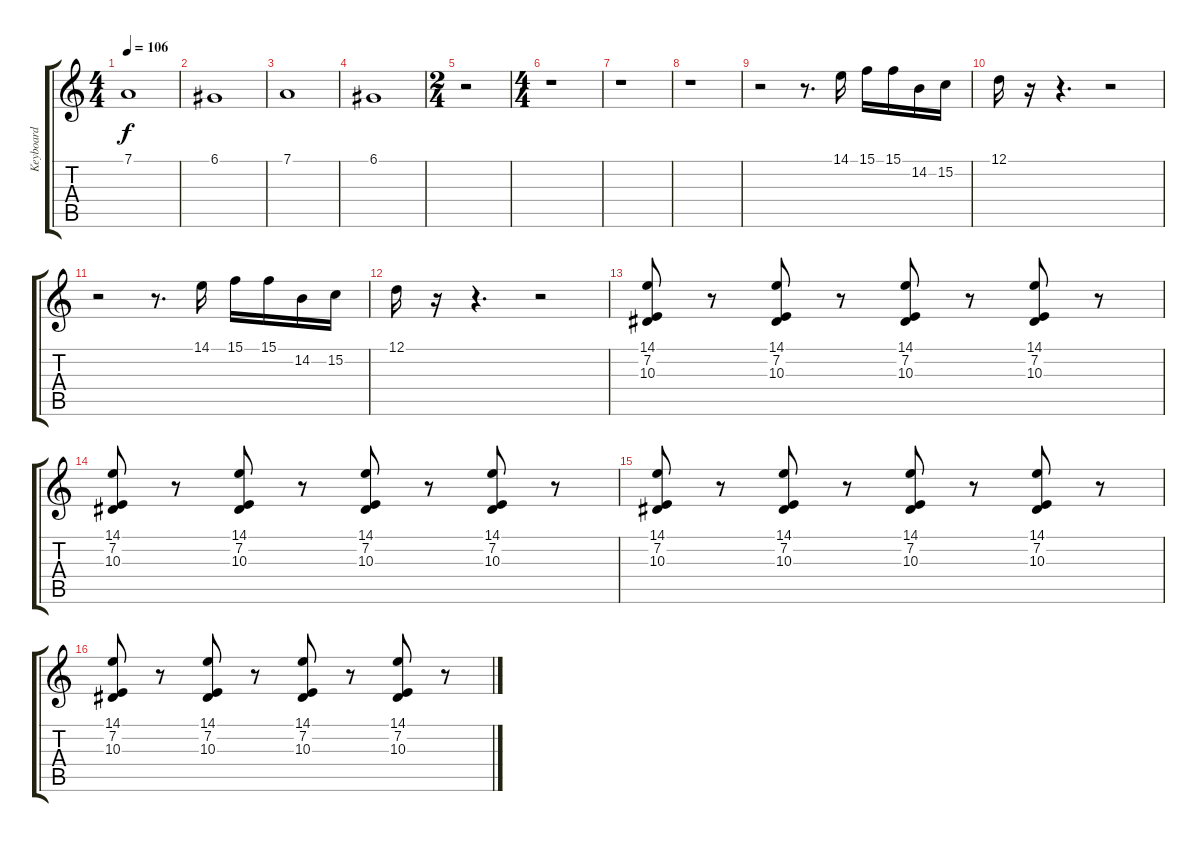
\track ("Keyboard" "Keyboard") {instrument choiraahs}
\staff {score tabs}
\tuning (D4 A3 F3 C3 G2 D2) {hide}
\ts (4 4)
\tempo 106
\clef g2
\ks c
7.1.1{dy f} |
6.1.1 |
7.1.1 |
6.1.1 |
\ts (2 4)
r.2 |
\ts (4 4)
r.1 |
r.1 |
r.1 |
r.2{volume 7 instrument reedorgan} r.8{d} 14.1.16 15.1.16 15.1.16 14.2.16 15.2.16 |
12.1.16 r.16 r.4{d} r.2 |
r.2 r.8{d} 14.1.16 15.1.16 15.1.16 14.2.16 15.2.16 |
12.1.16 r.16 r.4{d} r.2 |
(14.1 7.2 10.3).8{volume 9 instrument choiraahs} r.8 (14.1 7.2 10.3).8 r.8 (14.1 7.2 10.3).8 r.8 (14.1 7.2 10.3).8 r.8 |
(14.1 7.2 10.3).8 r.8 (14.1 7.2 10.3).8 r.8 (14.1 7.2 10.3).8 r.8 (14.1 7.2 10.3).8 r.8 |
(14.1 7.2 10.3).8 r.8 (14.1 7.2 10.3).8 r.8 (14.1 7.2 10.3).8 r.8 (14.1 7.2 10.3).8 r.8 |
(14.1 7.2 10.3).8 r.8 (14.1 7.2 10.3).8 r.8 (14.1 7.2 10.3).8 r.8 (14.1 7.2 10.3).8 r.8
